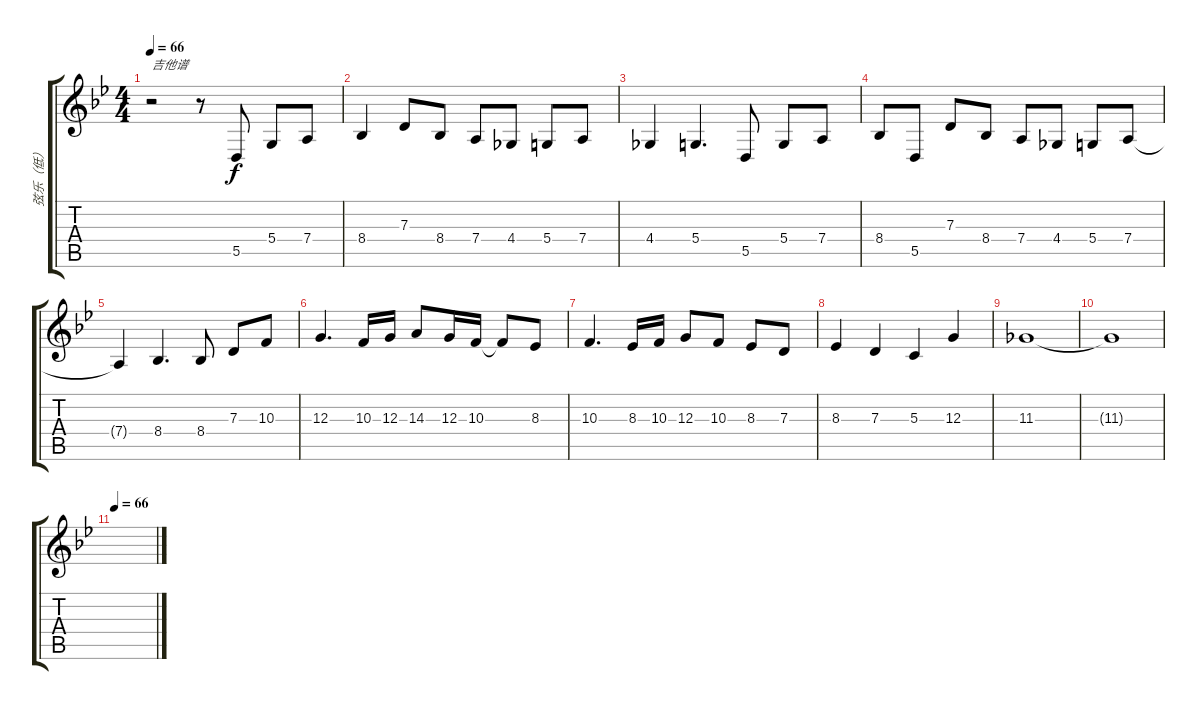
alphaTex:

\track ("弦乐（低）" "弦乐（低）") {instrument stringensemble2}
\staff {score tabs}
\tuning (E4 B3 G3 D3 A2 E2) {hide}
\ts (4 4)
\tempo 66
\tempo 62
\tempo 66
\clef g2
\ks bb
r.2{txt "吉他谱" dy f instrument stringensemble2} r.8 5.5.8 5.4.8 7.4.8 |
8.4.4 7.3.8 8.4.8 7.4.8 4.4.8 5.4.8 7.4.8 |
4.4.4 5.4.4{d} 5.5.8 5.4.8 7.4.8 |
8.4.8 5.5.8 7.3.8 8.4.8 7.4.8 4.4.8 5.4.8 7.4.8 |
7.4{t}.4 8.4.4{d} 8.4.8 7.3.8 10.3.8 |
12.3.4{d} 10.3.16 12.3.16 14.3.8 12.3.16 10.3.16 10.3{t}.8 8.3.8 |
10.3.4{d} 8.3.16 10.3.16 12.3.8 10.3.8 8.3.8 7.3.8 |
8.3.4 7.3.4 5.3.4 12.3.4 |
11.3.1{volume 4} |
11.3{t}.1 |
\tempo 66
